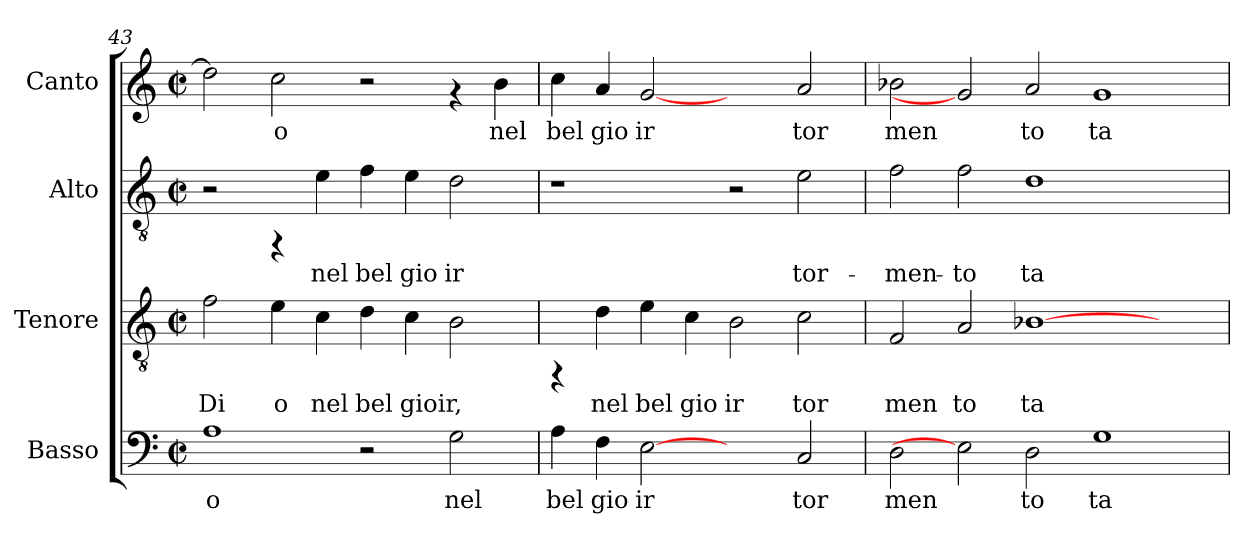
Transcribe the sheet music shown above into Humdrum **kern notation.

**kern	**text	**kern	**text	**kern	**text	**kern	**text
*part4	*part4	*part3	*part3	*part2	*part2	*part1	*part1
*staff4	*staff4	*staff3	*staff3	*staff2	*staff2	*staff1	*staff1
*I"Basso	*	*I"Tenore	*	*I"Alto	*	*I"Canto	*
*clefF4	*	*clefGv2	*	*clefGv2	*	*clefG2	*
*k[]	*	*k[]	*	*k[]	*	*k[]	*
*C:	*	*C:	*	*C:	*	*C:	*
*M2/2	*	*M2/2	*	*M2/2	*	*M2/2	*
*met(c|)	*	*met(c|)	*	*met(c|)	*	*met(c|)	*
=43	=43	=43	=43	=43	=43	=43	=43
!	!LO:LY:b:cj	!	!LO:LY:b:cj	!	!	!	!LO:LY:b:cj
1A	o	2f\	Di	2r	.	2dd\]	--
!	!	!	!LO:LY:b:cj	!	!	!	!LO:LY:b:cj
.	.	4e\	o	4rFF	.	2cc\	-o
!	!	!	!LO:LY:b:cj	!	!LO:LY:b:cj	!	!
.	.	4c\	nel	4e\	nel	.	.
!	!	!	!LO:LY:b:cj	!	!LO:LY:b:cj	!	!
2r	.	4d\	bel	4f\	bel	2r	.
!	!	!	!LO:LY:b:cj	!	!LO:LY:b:cj	!	!
.	.	4c\	gioir,	4e\	gio	.	.
!	!LO:LY:b:cj	!	!LO:LY:b:cj	!	!LO:LY:b:cj	!	!
2G\	nel	2B\	.	2d\	ir	4rf	.
!	!	!	!	!	!	!	!LO:LY:b:cj
.	.	.	.	.	.	4b\	nel
!!LO:LB:g=z
=44	=44	=44	=44	=44	=44	=44	=44
!	!LO:LY:b:cj	!	!	!	!	!	!LO:LY:b:cj
4A\	bel	4rFF	.	1r	.	4cc\	bel
!	!LO:LY:b:cj	!	!LO:LY:b:cj	!	!	!	!LO:LY:b:cj
4F\	gio	4d\	nel	.	.	4a/	gio
!	!LO:LY:b:cj	!	!LO:LY:b:cj	!	!	!	!LO:LY:b:cj
[2E	ir	4e\	bel	.	.	[2g	ir
!	!	!	!LO:LY:b:cj	!	!	!	!
.	.	4c\	gio	.	.	.	.
!	!	!	!LO:LY:b:cj	!	!	!	!
2ryy	.	2B\	ir	2r	.	2ryy	.
!	!LO:LY:b:cj	!	!LO:LY:b:cj	!	!LO:LY:b:cj	!	!LO:LY:b:cj
2C/	tor	2c\	tor	2e\	tor-	2a/	tor
=45	=45	=45	=45	=45	=45	=45	=45
!	!LO:LY:b:cj	!	!LO:LY:b:cj	!	!LO:LY:b:cj	!	!LO:LY:b:cj
2D\	men	2F/	men	2f\	-men-	2b-X\	men
!	!	!	!LO:LY:b:cj	!	!LO:LY:b:cj	!	!
2E]	.	2A/	to	2f\	-to	2g]	.
!	!LO:LY:b:cj	!	!LO:LY:b:cj	!	!LO:LY:b:cj	!	!LO:LY:b:cj
2D\	to	[>1B-X	ta	1d	ta-	2a/	to
!	!LO:LY:b:cj	!	!	!	!	!	!LO:LY:b:cj
1G	ta	.	.	.	.	1g	ta
.	.	2ryy	.	2ryy	.	.	.
=	=	=	=	=	=	=	=
*-	*-	*-	*-	*-	*-	*-	*-
